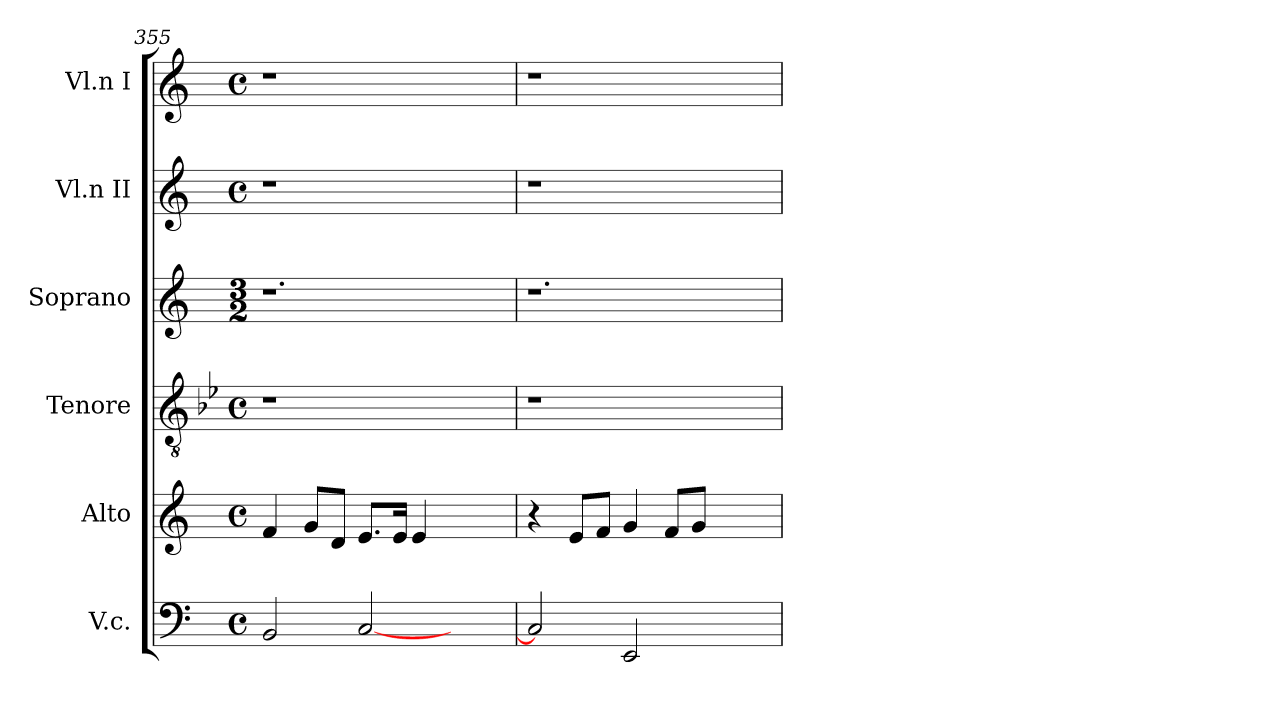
**kern	**kern	**kern	**kern	**kern	**kern
*part6	*part5	*part4	*part3	*part2	*part1
*staff6	*staff5	*staff4	*staff3	*staff2	*staff1
*I"V.c.	*I"Alto	*I"Tenore	*I"Soprano	*I"Vl.n II	*I"Vl.n I
*I'V.c.	*I'Alto	*I'Tenore	*I'Soprano	*I'Vl.n II	*I'Vl.n I
*clefF4	*clefG2	*clefGv2	*clefG2	*clefG2	*clefG2
*k[]	*k[]	*k[b-e-]	*k[]	*k[]	*k[]
*C:	*C:	*B-:	*C:	*C:	*C:
*M4/4	*M4/4	*M4/4	*M3/2	*M4/4	*M4/4
*met(c)	*met(c)	*met(c)	*	*met(c)	*met(c)
=355	=355	=355	=355	=355	=355
2BB/	4f/	1r	1.r	1r	1r
.	8g/L	.	.	.	.
.	8d/J	.	.	.	.
[<2C/	8.e/L	.	.	.	.
.	16e/Jk	.	.	.	.
.	4e/	.	.	.	.
2ryy	2ryy	2ryy	.	2ryy	2ryy
=356	=356	=356	=356	=356	=356
2C/]	4r	1r	1.r	1r	1r
.	8e/L	.	.	.	.
.	8f/J	.	.	.	.
2EE/	4g/	.	.	.	.
.	8f/L	.	.	.	.
.	8g/J	.	.	.	.
2ryy	2ryy	2ryy	.	2ryy	2ryy
=	=	=	=	=	=
*-	*-	*-	*-	*-	*-
